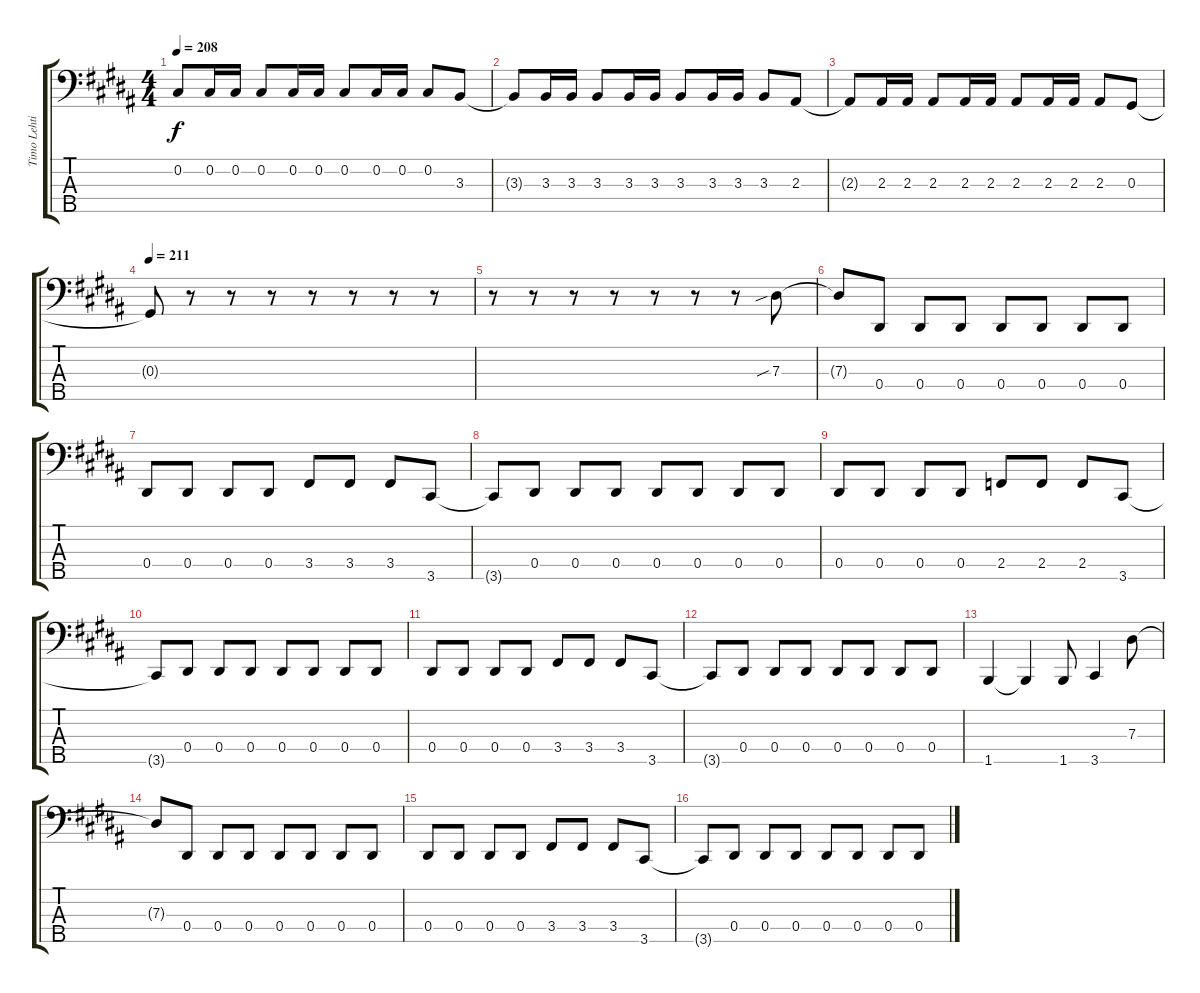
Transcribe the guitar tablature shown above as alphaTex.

\track ("Timo Lehtinen" "Timo Lehti") {instrument electricbassfinger}
\staff {score tabs}
\tuning (Gb2 Db2 Ab1 Eb1 Bb0) {hide}
\ts (4 4)
\tempo 208
\clef f4
\ks b
0.2.8{dy f} 0.2.16 0.2.16 0.2.8 0.2.16 0.2.16 0.2.8 0.2.16 0.2.16 0.2.8 3.3.8 |
3.3{t}.8 3.3.16 3.3.16 3.3.8 3.3.16 3.3.16 3.3.8 3.3.16 3.3.16 3.3.8 2.3.8 |
2.3{t}.8 2.3.16 2.3.16 2.3.8 2.3.16 2.3.16 2.3.8 2.3.16 2.3.16 2.3.8 0.3.8 |
\tempo 211
0.3{t}.8 r.8 r.8 r.8 r.8 r.8 r.8 r.8 |
\ks g#minor
r.8 r.8 r.8 r.8 r.8 r.8 r.8 7.3{sib}.8 |
7.3{t}.8 0.4.8 0.4.8 0.4.8 0.4.8 0.4.8 0.4.8 0.4.8 |
\ks b
0.4.8 0.4.8 0.4.8 0.4.8 3.4.8 3.4.8 3.4.8 3.5.8 |
\ks g#minor
3.5{t}.8 0.4.8 0.4.8 0.4.8 0.4.8 0.4.8 0.4.8 0.4.8 |
\ks b
0.4.8 0.4.8 0.4.8 0.4.8 2.4.8 2.4.8 2.4.8 3.5.8 |
\ks g#minor
3.5{t}.8 0.4.8 0.4.8 0.4.8 0.4.8 0.4.8 0.4.8 0.4.8 |
\ks b
0.4.8 0.4.8 0.4.8 0.4.8 3.4.8 3.4.8 3.4.8 3.5.8 |
\ks g#minor
3.5{t}.8 0.4.8 0.4.8 0.4.8 0.4.8 0.4.8 0.4.8 0.4.8 |
\ks b
1.5.4 1.5{t}.4 1.5.8 3.5.4 7.3.8 |
\ks g#minor
7.3{t}.8 0.4.8 0.4.8 0.4.8 0.4.8 0.4.8 0.4.8 0.4.8 |
\ks b
0.4.8 0.4.8 0.4.8 0.4.8 3.4.8 3.4.8 3.4.8 3.5.8 |
\ks g#minor
3.5{t}.8 0.4.8 0.4.8 0.4.8 0.4.8 0.4.8 0.4.8 0.4.8
